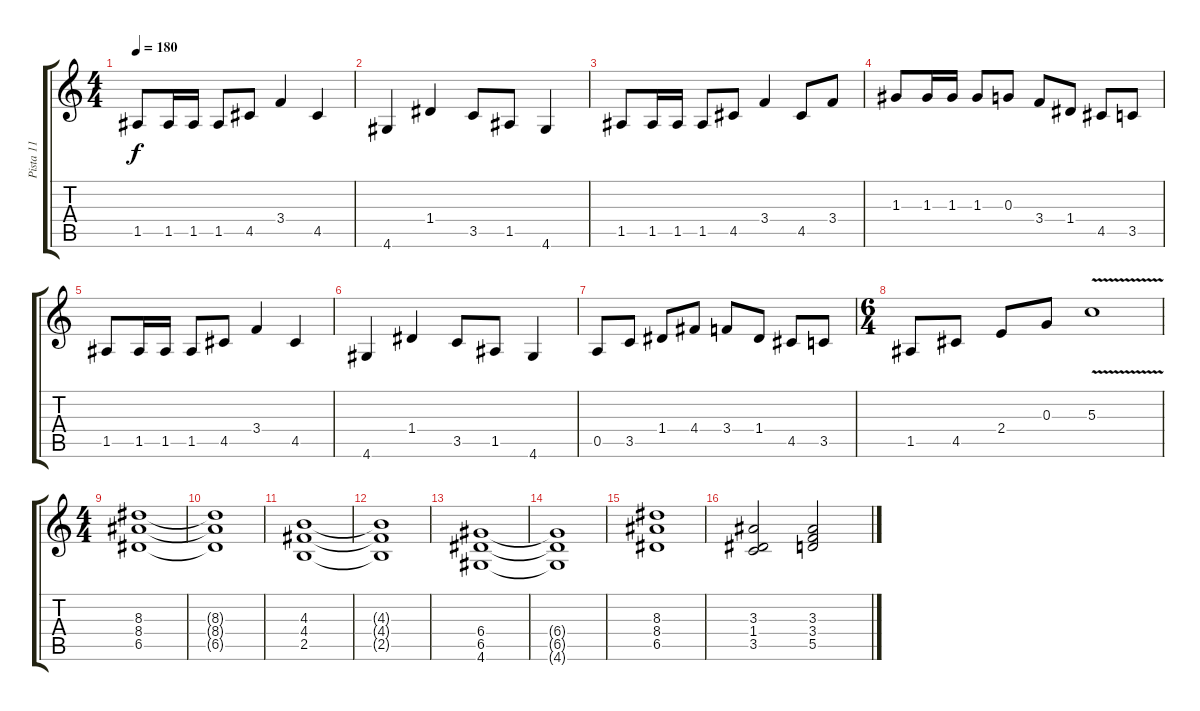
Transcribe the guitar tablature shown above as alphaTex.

\track ("Pista 11" "Pista 11") {instrument distortionguitar}
\staff {score tabs}
\tuning (E4 B3 G3 D3 A2 E2) {hide}
\ts (4 4)
\tempo 180
\clef g2
\ks c
1.5.8{dy f} 1.5.16 1.5.16 1.5.8 4.5.8 3.4.4 4.5.4 |
4.6.4 1.4.4 3.5.8 1.5.8 4.6.4 |
1.5.8 1.5.16 1.5.16 1.5.8 4.5.8 3.4.4 4.5.8 3.4.8 |
1.3.8 1.3.16 1.3.16 1.3.8 0.3.8 3.4.8 1.4.8 4.5.8 3.5.8 |
1.5.8 1.5.16 1.5.16 1.5.8 4.5.8 3.4.4 4.5.4 |
4.6.4 1.4.4 3.5.8 1.5.8 4.6.4 |
0.5.8 3.5.8 1.4.8 4.4.8 3.4.8 1.4.8 4.5.8 3.5.8 |
\ts (6 4)
1.5.8 4.5.8 2.4.8 0.3.8 5.3{v}.1 |
\ts (4 4)
(8.3 8.4 6.5).1 |
(8.3{t} 8.4{t} 6.5{t}).1 |
(4.3 4.4 2.5).1 |
(4.3{t} 4.4{t} 2.5{t}).1 |
(6.4 6.5 4.6).1 |
(6.4{t} 6.5{t} 4.6{t}).1 |
(8.3 8.4 6.5).1 |
(3.3 1.4 3.5).2 (3.3 3.4 5.5).2
